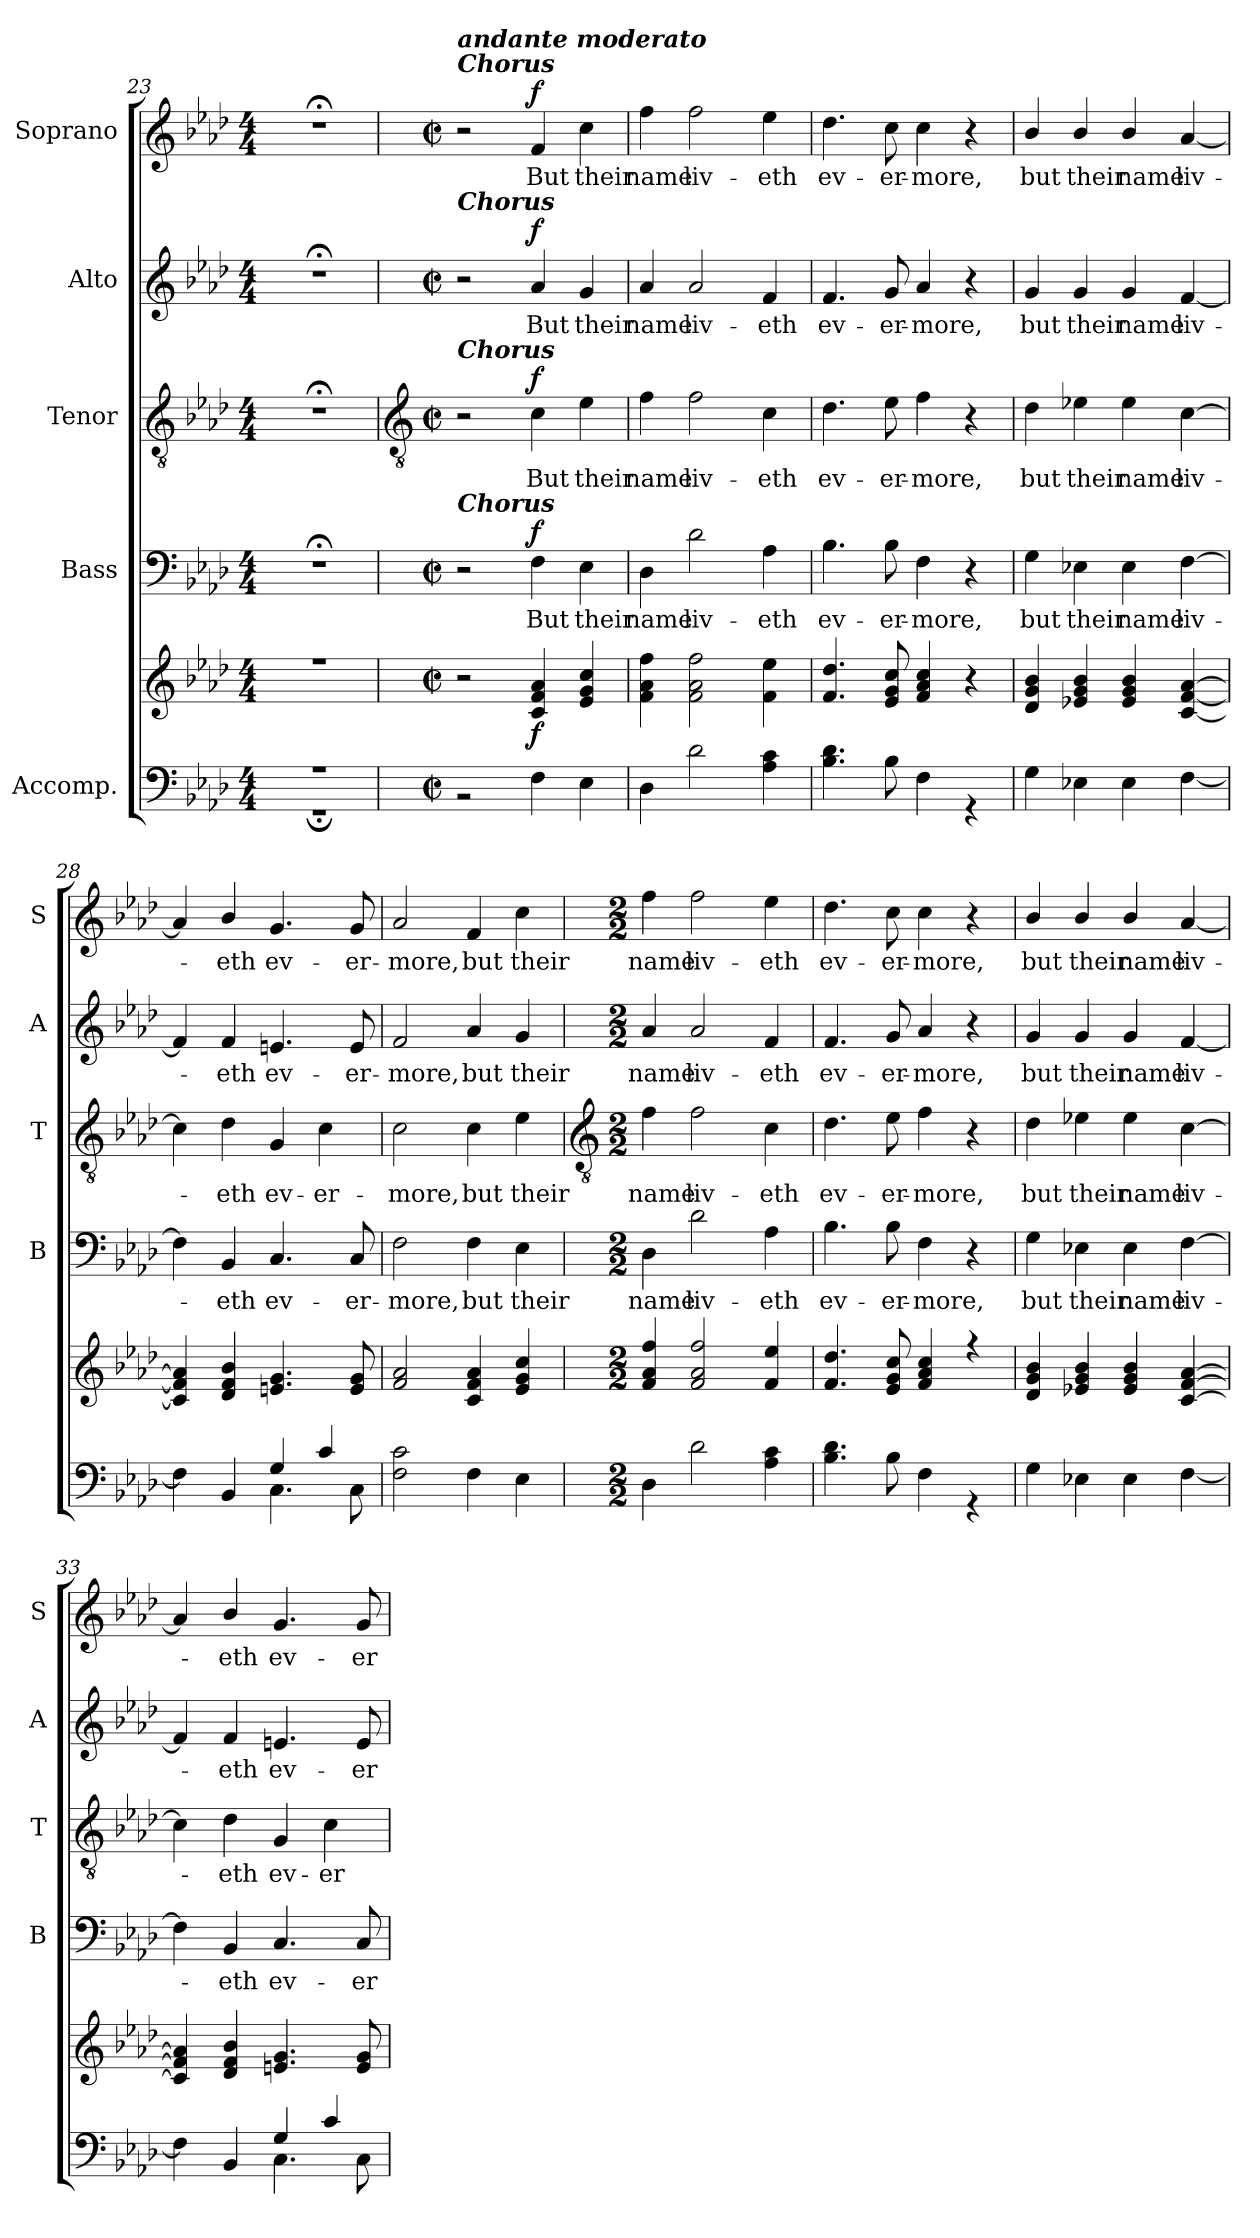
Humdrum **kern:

**kern	**kern	**dynam	**kern	**text	**dynam	**kern	**text	**dynam	**kern	**text	**dynam	**kern	**text	**dynam
*part5	*part5	*part5	*part4	*part4	*part4	*part3	*part3	*part3	*part2	*part2	*part2	*part1	*part1	*part1
*staff6	*staff5	*staff5/6	*staff4	*staff4	*staff4	*staff3	*staff3	*staff3	*staff2	*staff2	*staff2	*staff1	*staff1	*staff1
*I"Accomp.	*	*	*I"Bass	*	*	*I"Tenor	*	*	*I"Alto	*	*	*I"Soprano	*	*
*	*	*	*I'B	*	*	*I'T	*	*	*I'A	*	*	*I'S	*	*
*clefF4	*clefG2	*	*clefF4	*	*	*clefGv2	*	*	*clefG2	*	*	*clefG2	*	*
*k[b-e-a-d-]	*k[b-e-a-d-]	*	*k[b-e-a-d-]	*	*	*k[b-e-a-d-]	*	*	*k[b-e-a-d-]	*	*	*k[b-e-a-d-]	*	*
*A-:	*A-:	*	*A-:	*	*	*A-:	*	*	*A-:	*	*	*A-:	*	*
*M4/4	*M4/4	*	*M4/4	*	*	*M4/4	*	*	*M4/4	*	*	*M4/4	*	*
=23	=23	=23	=23	=23	=23	=23	=23	=23	=23	=23	=23	=23	=23	=23
*^	*^	*	*	*	*	*	*	*	*	*	*	*	*	*
1r	1r;	1r	1r;<yy	.	1r;<	.	.	1r;<	.	.	1r;<	.	.	1r;<	.	.
*	*	*v	*v	*	*	*	*	*	*	*	*	*	*	*	*	*
*k[b-]	*	*k[b-]	*	*k[b-]	*	*	*k[b-]	*	*	*k[b-]	*	*	*k[b-]	*	*
*F:	*	*F:	*	*F:	*	*	*F:	*	*	*F:	*	*	*F:	*	*
*M2/2	*	*M2/2	*	*M2/2	*	*	*M2/2	*	*	*M2/2	*	*	*M2/2	*	*
*met(c|)	*	*met(c|)	*	*met(c|)	*	*	*met(c|)	*	*	*met(c|)	*	*	*met(c|)	*	*
!!LO:LB:g=z
=24	=24	=24	=24	=24	=24	=24	=24	=24	=24	=24	=24	=24	=24	=24	=24
*	*	*	*	*	*	*	*clefGv2	*	*	*	*	*	*	*	*
*M2/2	*	*M2/2	*	*M2/2	*	*	*M2/2	*	*	*M2/2	*	*	*M2/2	*	*
*met(c|)	*	*met(c|)	*	*met(c|)	*	*	*met(c|)	*	*	*met(c|)	*	*	*met(c|)	*	*
*	*	*^	*	*	*	*	*	*	*	*	*	*	*	*	*
!	!	!	!	!	!	!	!	!	!	!	!	!	!	!LO:TX:a:Bi:t=Chorus	!	!
!	!	!	!	!	!	!	!	!	!	!	!	!	!	!LO:TX:a:Bi:t=andante moderato	!	!
!	!	!	!	!	!	!	!	!	!	!	!LO:TX:a:Bi:t=Chorus	!	!	!	!	!
!	!	!	!	!	!	!	!	!LO:TX:a:Bi:t=Chorus	!	!	!	!	!	!	!	!
!	!	!	!	!	!LO:TX:a:Bi:t=Chorus	!	!	!	!	!	!	!	!	!	!	!
!	!	!LO:TX:a:Bi:t=andante moderato	!	!	!	!	!	!	!	!	!	!	!	!	!	!
*	*	*v	*v	*	*	*	*	*	*	*	*	*	*	*	*	*
1ryy	2r	2r	.	2r	.	.	2r	.	.	2r	.	.	2r	.	.
!	!	!	!LO:DY:b	!	!LO:LY:b	!LO:DY:b	!	!LO:LY:b	!LO:DY:b	!	!LO:LY:b	!LO:DY:b	!	!LO:LY:b	!LO:DY:b
.	4F	4c 4f 4a	f	4F	But	f	4c	But	f	4a	But	f	4f	But	f
!	!	!	!	!	!LO:LY:b	!	!	!LO:LY:b	!	!	!LO:LY:b	!	!	!LO:LY:b	!
.	4E	4e 4g 4cc	.	4E	their	.	4e	their	.	4g	their	.	4cc	their	.
=25	=25	=25	=25	=25	=25	=25	=25	=25	=25	=25	=25	=25	=25	=25	=25
!	!	!	!	!	!LO:LY:b	!	!	!LO:LY:b	!	!	!LO:LY:b	!	!	!LO:LY:b	!
1ryy	4D	4f 4a 4ff	.	4D	name	.	4f	name	.	4a	name	.	4ff	name	.
!	!	!	!	!	!LO:LY:b	!	!	!LO:LY:b	!	!	!LO:LY:b	!	!	!LO:LY:b	!
.	2d	2f 2a 2ff	.	2d	liv-	.	2f	liv-	.	2a	liv-	.	2ff	liv-	.
!	!	!	!	!	!LO:LY:b	!	!	!LO:LY:b	!	!	!LO:LY:b	!	!	!LO:LY:b	!
.	4A 4c	4f 4ee	.	4A	-eth	.	4c	-eth	.	4f	-eth	.	4ee	-eth	.
=26	=26	=26	=26	=26	=26	=26	=26	=26	=26	=26	=26	=26	=26	=26	=26
!	!	!	!	!	!LO:LY:b	!	!	!LO:LY:b	!	!	!LO:LY:b	!	!	!LO:LY:b	!
1ryy	4.B- 4.d	4.f 4.dd	.	4.B-	ev-	.	4.d	ev-	.	4.f	ev-	.	4.dd	ev-	.
!	!	!	!	!	!LO:LY:b	!	!	!LO:LY:b	!	!	!LO:LY:b	!	!	!LO:LY:b	!
.	8B-	8e 8g 8cc	.	8B-	-er-	.	8e	-er-	.	8g	-er-	.	8cc	-er-	.
!	!	!	!	!	!LO:LY:b	!	!	!LO:LY:b	!	!	!LO:LY:b	!	!	!LO:LY:b	!
.	4F	4f 4a 4cc	.	4F	-more,	.	4f	-more,	.	4a	-more,	.	4cc	-more,	.
.	4r	4r	.	4r	.	.	4r	.	.	4r	.	.	4r	.	.
=27	=27	=27	=27	=27	=27	=27	=27	=27	=27	=27	=27	=27	=27	=27	=27
!	!	!	!	!	!LO:LY:b	!	!	!LO:LY:b	!	!	!LO:LY:b	!	!	!LO:LY:b	!
1ryy	4G	4d 4g 4b-	.	4G	but	.	4d	but	.	4g	but	.	4b-/	but	.
!	!	!	!	!	!LO:LY:b	!	!	!LO:LY:b	!	!	!LO:LY:b	!	!	!LO:LY:b	!
.	4E-X	4e-X 4g 4b-	.	4E-X	their	.	4e-X	their	.	4g	their	.	4b-/	their	.
!	!	!	!	!	!LO:LY:b	!	!	!LO:LY:b	!	!	!LO:LY:b	!	!	!LO:LY:b	!
.	4E-	4e- 4g 4b-	.	4E-	name	.	4e-	name	.	4g	name	.	4b-/	name	.
!	!	!	!	!	!LO:LY:b	!	!	!LO:LY:b	!	!	!LO:LY:b	!	!	!LO:LY:b	!
.	[4F	[4c [4f [4a	.	[4F	liv-	.	[4c	liv-	.	[4f	liv-	.	[4a	liv-	.
=28	=28	=28	=28	=28	=28	=28	=28	=28	=28	=28	=28	=28	=28	=28	=28
2ryy	4F]	4c] 4f] 4a]	.	4F]	.	.	4c]	.	.	4f]	.	.	4a]	.	.
!	!	!	!	!	!LO:LY:b	!	!	!LO:LY:b	!	!	!LO:LY:b	!	!	!LO:LY:b	!
.	4BB-	4d 4f 4b-	.	4BB-	eth	.	4d	eth	.	4f	eth	.	4b-/	eth	.
!	!	!	!	!	!LO:LY:b	!	!	!LO:LY:b	!	!	!LO:LY:b	!	!	!LO:LY:b	!
4G/	4.C\	4.en 4.g	.	4.C	ev-	.	4G	ev-	.	4.en	ev-	.	4.g	ev-	.
!	!	!	!	!	!	!	!	!LO:LY:b	!	!	!	!	!	!	!
4c/	.	.	.	.	.	.	4c	-er-	.	.	.	.	.	.	.
!	!	!	!	!	!LO:LY:b	!	!	!	!	!	!LO:LY:b	!	!	!LO:LY:b	!
.	8C\	8e 8g	.	8C	-er-	.	.	.	.	8e	-er-	.	8g	-er-	.
=29	=29	=29	=29	=29	=29	=29	=29	=29	=29	=29	=29	=29	=29	=29	=29
!	!	!	!	!	!LO:LY:b	!	!	!LO:LY:b	!	!	!LO:LY:b	!	!	!LO:LY:b	!
1ryy	2F 2c	2f 2a	.	2F	-more,	.	2c	-more,	.	2f	-more,	.	2a	-more,	.
!	!	!	!	!	!LO:LY:b	!	!	!LO:LY:b	!	!	!LO:LY:b	!	!	!LO:LY:b	!
.	4F	4c 4f 4a	.	4F	but	.	4c	but	.	4a	but	.	4f	but	.
!	!	!	!	!	!LO:LY:b	!	!	!LO:LY:b	!	!	!LO:LY:b	!	!	!LO:LY:b	!
.	4E	4e 4g 4cc	.	4E	their	.	4e	their	.	4g	their	.	4cc	their	.
!!LO:LB:g=z
=30	=30	=30	=30	=30	=30	=30	=30	=30	=30	=30	=30	=30	=30	=30	=30
*	*	*	*	*	*	*	*clefGv2	*	*	*	*	*	*	*	*
*M2/2	*	*M2/2	*	*M2/2	*	*	*M2/2	*	*	*M2/2	*	*	*M2/2	*	*
*	*	*^	*	*	*	*	*	*	*	*	*	*	*	*	*
!	!	!	!	!	!	!LO:LY:b	!	!	!LO:LY:b	!	!	!LO:LY:b	!	!	!LO:LY:b	!
1ryy	4D	4f 4a 4ff	1ryy	.	4D	name	.	4f	name	.	4a	name	.	4ff	name	.
!	!	!	!	!	!	!LO:LY:b	!	!	!LO:LY:b	!	!	!LO:LY:b	!	!	!LO:LY:b	!
.	2d	2f 2a 2ff	.	.	2d	liv-	.	2f	liv-	.	2a	liv-	.	2ff	liv-	.
!	!	!	!	!	!	!LO:LY:b	!	!	!LO:LY:b	!	!	!LO:LY:b	!	!	!LO:LY:b	!
.	4A 4c	4f 4ee	.	.	4A	-eth	.	4c	-eth	.	4f	-eth	.	4ee	-eth	.
=31	=31	=31	=31	=31	=31	=31	=31	=31	=31	=31	=31	=31	=31	=31	=31	=31
!	!	!	!	!	!	!LO:LY:b	!	!	!LO:LY:b	!	!	!LO:LY:b	!	!	!LO:LY:b	!
1ryy	4.B- 4.d	4.f 4.dd	1ryy	.	4.B-	ev-	.	4.d	ev-	.	4.f	ev-	.	4.dd	ev-	.
!	!	!	!	!	!	!LO:LY:b	!	!	!LO:LY:b	!	!	!LO:LY:b	!	!	!LO:LY:b	!
.	8B-	8e 8g 8cc	.	.	8B-	-er-	.	8e	-er-	.	8g	-er-	.	8cc	-er-	.
!	!	!	!	!	!	!LO:LY:b	!	!	!LO:LY:b	!	!	!LO:LY:b	!	!	!LO:LY:b	!
.	4F	4f 4a 4cc	.	.	4F	-more,	.	4f	-more,	.	4a	-more,	.	4cc	-more,	.
.	4r	4r	.	.	4r	.	.	4r	.	.	4r	.	.	4r	.	.
=32	=32	=32	=32	=32	=32	=32	=32	=32	=32	=32	=32	=32	=32	=32	=32	=32
!	!	!	!	!	!	!LO:LY:b	!	!	!LO:LY:b	!	!	!LO:LY:b	!	!	!LO:LY:b	!
1ryy	4G	4d 4g 4b-	1ryy	.	4G	but	.	4d	but	.	4g	but	.	4b-/	but	.
!	!	!	!	!	!	!LO:LY:b	!	!	!LO:LY:b	!	!	!LO:LY:b	!	!	!LO:LY:b	!
.	4E-X	4e-X 4g 4b-	.	.	4E-X	their	.	4e-X	their	.	4g	their	.	4b-/	their	.
!	!	!	!	!	!	!LO:LY:b	!	!	!LO:LY:b	!	!	!LO:LY:b	!	!	!LO:LY:b	!
.	4E-	4e- 4g 4b-	.	.	4E-	name	.	4e-	name	.	4g	name	.	4b-/	name	.
!	!	!	!	!	!	!LO:LY:b	!	!	!LO:LY:b	!	!	!LO:LY:b	!	!	!LO:LY:b	!
.	[4F	[4c [4f [4a	.	.	[4F	liv-	.	[4c	liv-	.	[4f	liv-	.	[4a	liv-	.
=33	=33	=33	=33	=33	=33	=33	=33	=33	=33	=33	=33	=33	=33	=33	=33	=33
2ryy	4F]	4c] 4f] 4a]	1ryy	.	4F]	.	.	4c]	.	.	4f]	.	.	4a]	.	.
!	!	!	!	!	!	!LO:LY:b	!	!	!LO:LY:b	!	!	!LO:LY:b	!	!	!LO:LY:b	!
.	4BB-	4d 4f 4b-	.	.	4BB-	eth	.	4d	eth	.	4f	eth	.	4b-/	eth	.
!	!	!	!	!	!	!LO:LY:b	!	!	!LO:LY:b	!	!	!LO:LY:b	!	!	!LO:LY:b	!
4G/	4.C\	4.en 4.g	.	.	4.C	ev-	.	4G	ev-	.	4.en	ev-	.	4.g	ev-	.
!	!	!	!	!	!	!	!	!	!LO:LY:b	!	!	!	!	!	!	!
4c/	.	.	.	.	.	.	.	4c	-er-	.	.	.	.	.	.	.
!	!	!	!	!	!	!LO:LY:b	!	!	!	!	!	!LO:LY:b	!	!	!LO:LY:b	!
.	8C\	8e 8g	.	.	8C	-er-	.	.	.	.	8e	-er-	.	8g	-er-	.
*v	*v	*	*	*	*	*	*	*	*	*	*	*	*	*	*	*
*	*v	*v	*	*	*	*	*	*	*	*	*	*	*	*	*
=	=	=	=	=	=	=	=	=	=	=	=	=	=	=
*-	*-	*-	*-	*-	*-	*-	*-	*-	*-	*-	*-	*-	*-	*-
